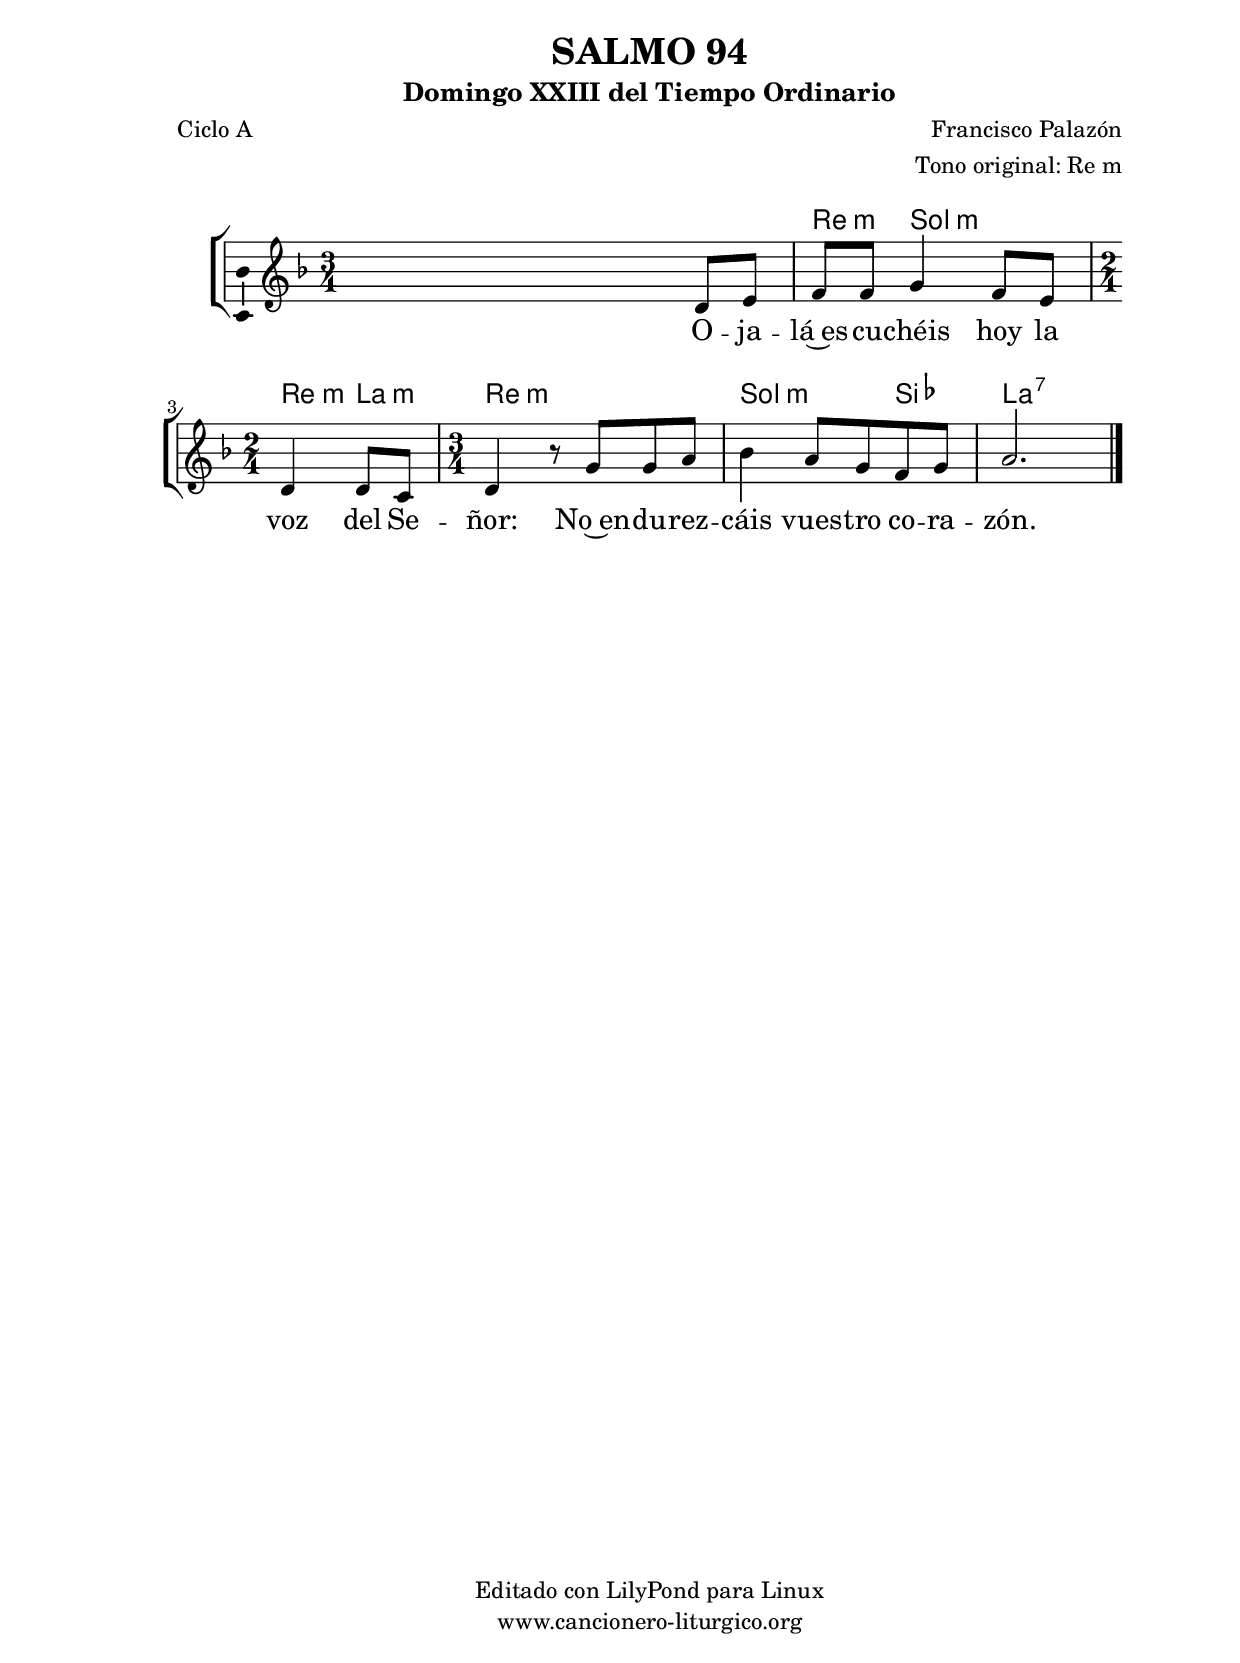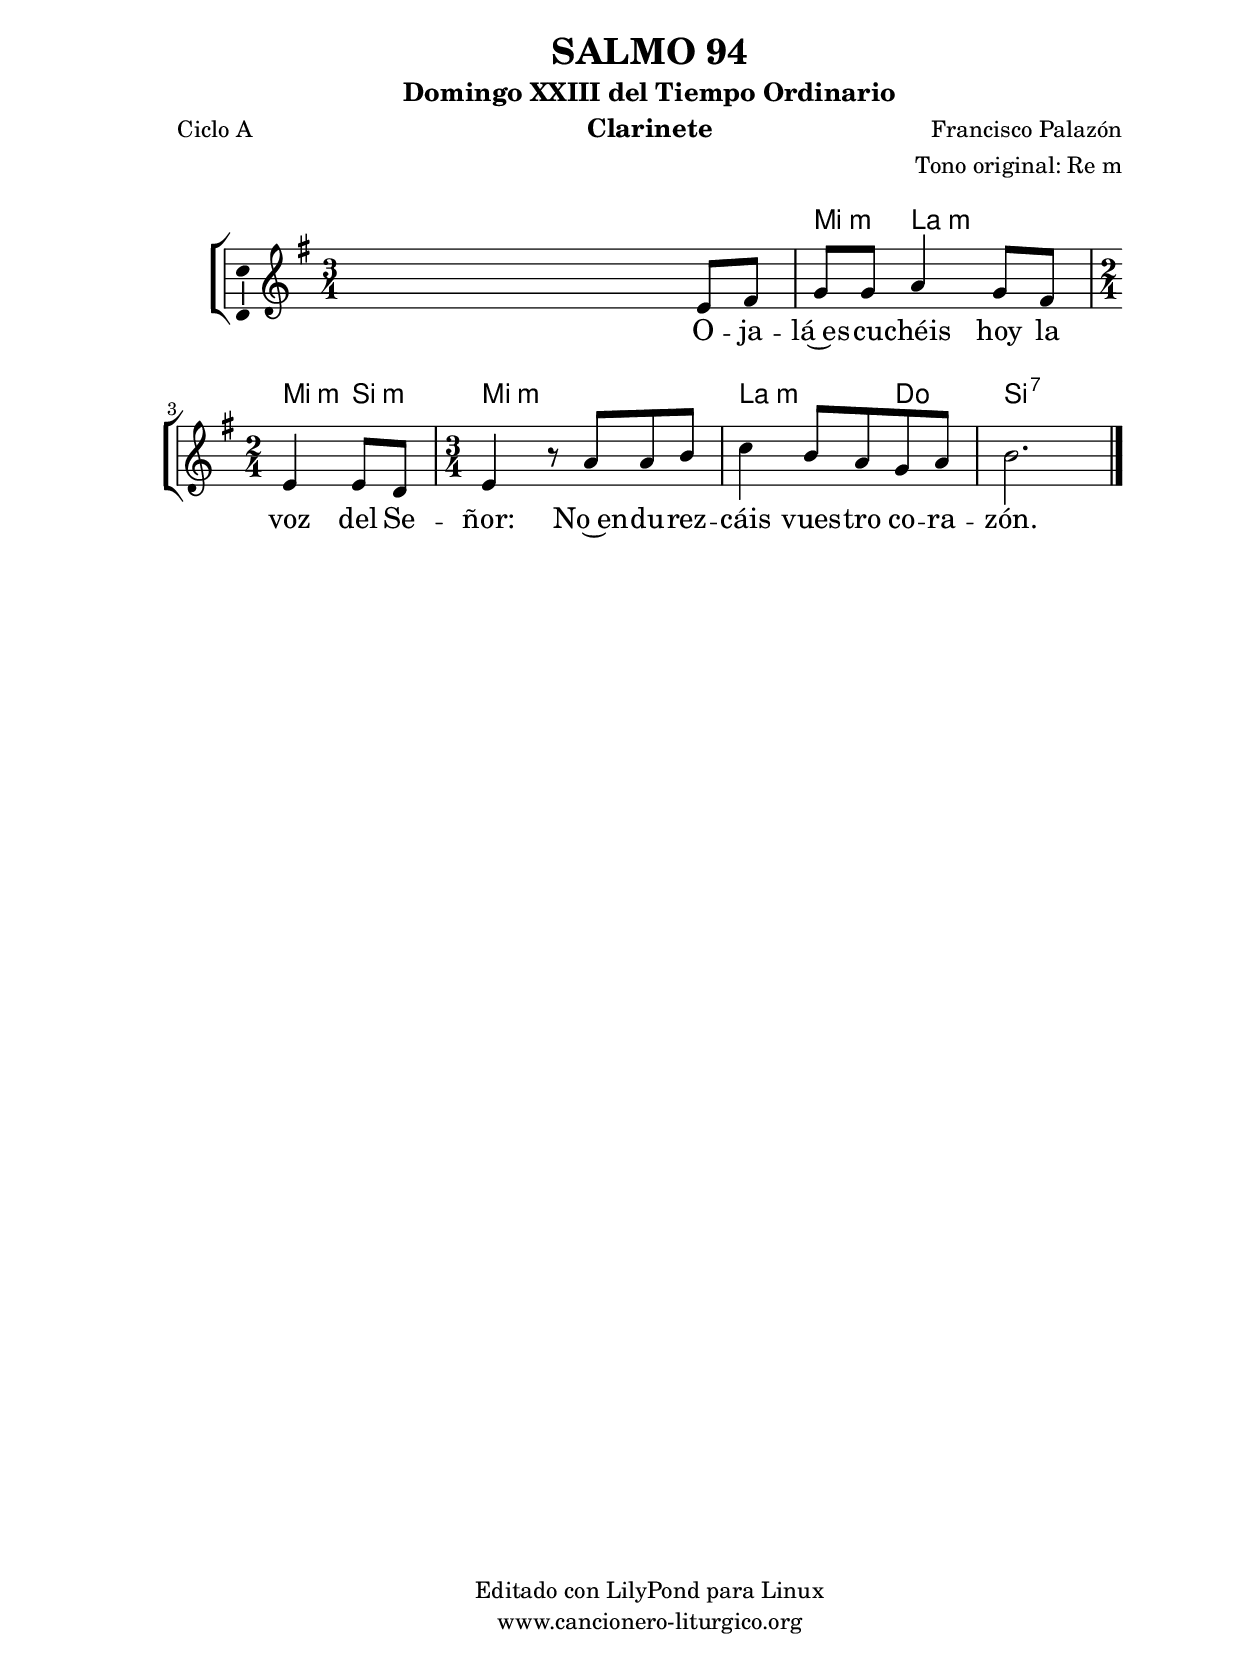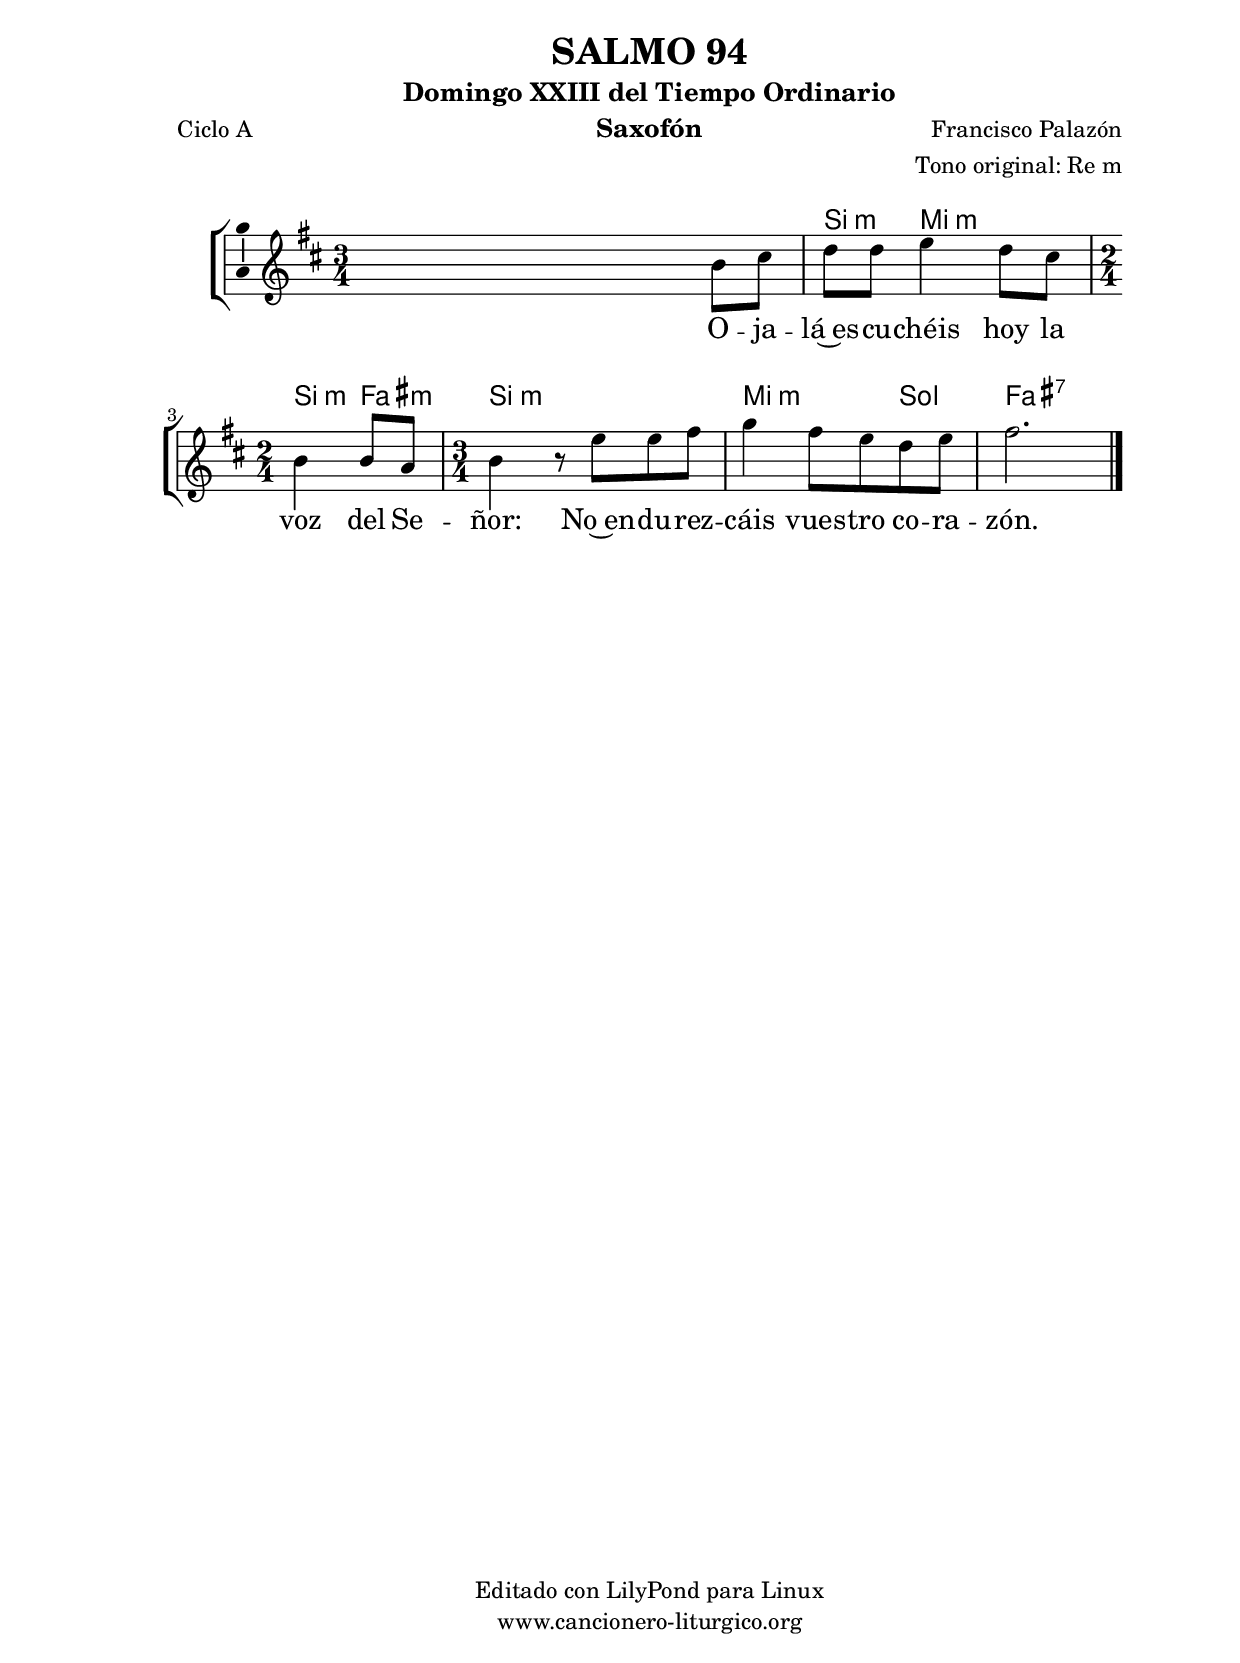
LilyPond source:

%
%para convertir .midi en .wav:
%timidity filename.midi -Ow -o finename.wav
%
%
%Para convertir de .wav a .mp3:
%lame -h -m j filename.wav
%
%
%para escuchar el midi:
%timidity nombrefichero.midi
%


%versión de lilypond para la que se ha escrito esta partitura:
\version "2.16.0"

	%Tamaño papel
	#(set-default-paper-size "a4")
	%Tamaño partitura
	#(set-global-staff-size 20)
	%No responde al pulsar sobre una nota
	#(ly:set-option 'point-and-click #f)

%parámetros del encabezamiento:
\header {
	title = "SALMO 94"
	subtitle = "Domingo XXIII del Tiempo Ordinario"
	composer = "Francisco Palazón"
	poet = "Ciclo A"
	meter = ""
	arranger = "Tono original: Re m"
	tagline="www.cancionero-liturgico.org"
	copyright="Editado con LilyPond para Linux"
	}

%parámetros asociados al papel:
\paper  {
	oddHeaderMarkup = \markup {\fill-line { \on-the-fly #not-first-page \fromproperty #'header:title \on-the-fly #not-first-page \fromproperty #'header:composer }}
	evenHeaderMarkup = \markup {\fill-line { \fromproperty #'header:composer \fromproperty #'header:title }}
	#(set-paper-size "a4")
	print-page-number = ##f
	first-page-number = 1
	print-first-page-number = ##f
%	head-separation = 3.0 \cm
	top-margin = 2.0 \cm
	bottom-margin = 0.5\cm
%%%	bottom-margin = -1.0\cm
	left-margin = 3.0 \cm
	line-width = 16.0 \cm 
	indent = 8\mm
	interscoreline = 2.\mm
	between-system-space = 15\mm
%	para que las partituras no llenen la hoja:
	ragged-bottom = ##t
%	idem para la última hoja:
	ragged-last-bottom = ##f
%	para que las partituras llenen el ancho del papel:
	ragged-last = ##f
	after-title-space = 2.5 \cm
%page-count=1
%system-count=8

	%Flexible Vertical Spacing
%	markup-markup-spacing =
%	#'((basic-distance . 15) (minimum-distance . 15) (padding . 3))
	markup-system-spacing =
	#'((basic-distance . 15) (minimum-distance . 15) (padding . 3))
	system-system-spacing =
	#'((basic-distance . 15) (minimum-distance . 15) (padding . 3))
	score-system-spacing =
	#'((basic-distance . 15) (minimum-distance . 15) (padding . 5))
%	top-system-spacing = % header
%	#'((basic-distance . 8) (minimum-distance . 0) (padding . 3))
%	top-markup-spacing =
%	#'((basic-distance . 20) (minimum-distance . 20) (padding . 3))
	last-bottom-spacing = % footer
	#'((basic-distance . 5) (minimum-distance . 5) (padding . 3))
%	score-markup-spacing =
%	#'((basic-distance . 16) (minimum-distance . 13) (padding . 3))

	}


%parámetros que afectan a toda la partitura:
global =  {
	%clave de sol (G):
	\clef G
	%armadura:
%	\transpose e f
	\key d \minor
	\tempo 4=100
	\set Score.tempoHideNote = ##t
	}


acordes = {
	\italianChords
	\chordmode {
%	\transpose e f
{

s2.
d4:m g2:m
d4:m a:m
d2.:m
g2:m bes4
a2.:7

	}
	}
}

melodia = 
%	\transpose e f
{
	\relative c'{

\time 3/4
s2 d8 e
f8 f g4 f8 e

\time 2/4
d4 d8 c

\time 3/4
d4 r8 g8 g a
bes4 a8 g f g
a2.

	\bar "|."
	}
	}


texto = \lyricmode {
O -- ja -- lá~es -- cu -- chéis hoy la voz del Se -- ñor: No~en -- du -- rez -- cáis vues -- tro co -- ra -- zón.
	}


acordesStaff = \context ChordNames = acordesStaff <<
	\set chordChanges = ##t
	\acordes
	>>


vozStaff = \context Voice = vozStaff
\with {\consists "Ambitus_engraver"}
<<
%	\set Staff.instrumentName = ""
%	\set Staff.shortInstrumentName = ""
%	\set Staff.midiInstrument = #"clarinet"
%	\set Staff.midiInstrument = #"cello"
%	\set Staff.midiInstrument = #"flute"
	\set Staff.midiInstrument = #"electric guitar (jazz)"
%	\set Staff.midiInstrument = #"english horn"
%	\set Staff.midiInstrument = #"violin"
%	\set Staff.midiInstrument = #"glockenspiel"
	\set Staff.midiMinimumVolume = #0.7
	\set Staff.midiMaximumVolume = #0.9
	\global
	\melodia
	>>


textoStaff = \context Lyrics = textoStaff <<
	\lyricsto vozStaff \texto
	>>

\book {
	\score {
		\context ChoirStaff {
			\override StaffGroup.SystemStartBracket #'collapse-height = #1
			\override Score.SystemStartBar #'collapse-height = #1
			<<
			\acordesStaff
			\vozStaff
			\textoStaff
			>>
			}
		\layout {
	    		\context {
				\Lyrics
				\override LyricText #'font-size = #2
				}
	   		 \context {
				\Score
				%fontSize = #3
				\override StaffSymbol #'staff-space = #(magstep +3)
				%\override Beam #'thickness = #0.55
				%\override SpacingSpanner #'spacing-increment = #1.0
				%\override Slur #'height-limit = #1.5
				}
			}
		}
	\score {
		\unfoldRepeats
		\context ChoirStaff {
			<<
			\acordesStaff
			\vozStaff
			>>
			}
		\midi {
	  		\context {
	  			\Score
				tempoWholesPerMinute = #(ly:make-moment 70 4)
				}
			}
		}
	}

%Partitura para clarinete
#(define output-suffix "C")
\book {
	\header{
		instrument = "Clarinete"
		}
	\score {
		\context ChoirStaff {
			\override StaffGroup.SystemStartBracket #'collapse-height = #1
			\override Score.SystemStartBar #'collapse-height = #1
\transpose c d
			<<
			\acordesStaff
			\vozStaff
			\textoStaff
			>>
			}
		\layout {
	    		\context {
				\Lyrics
				\override LyricText #'font-size = #2
				}
	   		 \context {
				\Score
				%fontSize = #3
				\override StaffSymbol #'staff-space = #(magstep +3)
				%\override Beam #'thickness = #0.55
				%\override SpacingSpanner #'spacing-increment = #1.0
				%\override Slur #'height-limit = #1.5
				}
			}
		}
	}

%Partitura para saxofón
#(define output-suffix "S")
\book {
	\header{
		instrument = "Saxofón"
		}
	\score {
		\context ChoirStaff {
			\override StaffGroup.SystemStartBracket #'collapse-height = #1
			\override Score.SystemStartBar #'collapse-height = #1
\transpose c a
			<<
			\acordesStaff
			\vozStaff
			\textoStaff
			>>
			}
		\layout {
	    		\context {
				\Lyrics
				\override LyricText #'font-size = #2
				}
	   		 \context {
				\Score
				%fontSize = #3
				\override StaffSymbol #'staff-space = #(magstep +3)
				%\override Beam #'thickness = #0.55
				%\override SpacingSpanner #'spacing-increment = #1.0
				%\override Slur #'height-limit = #1.5
				}
			}
		}
	}

